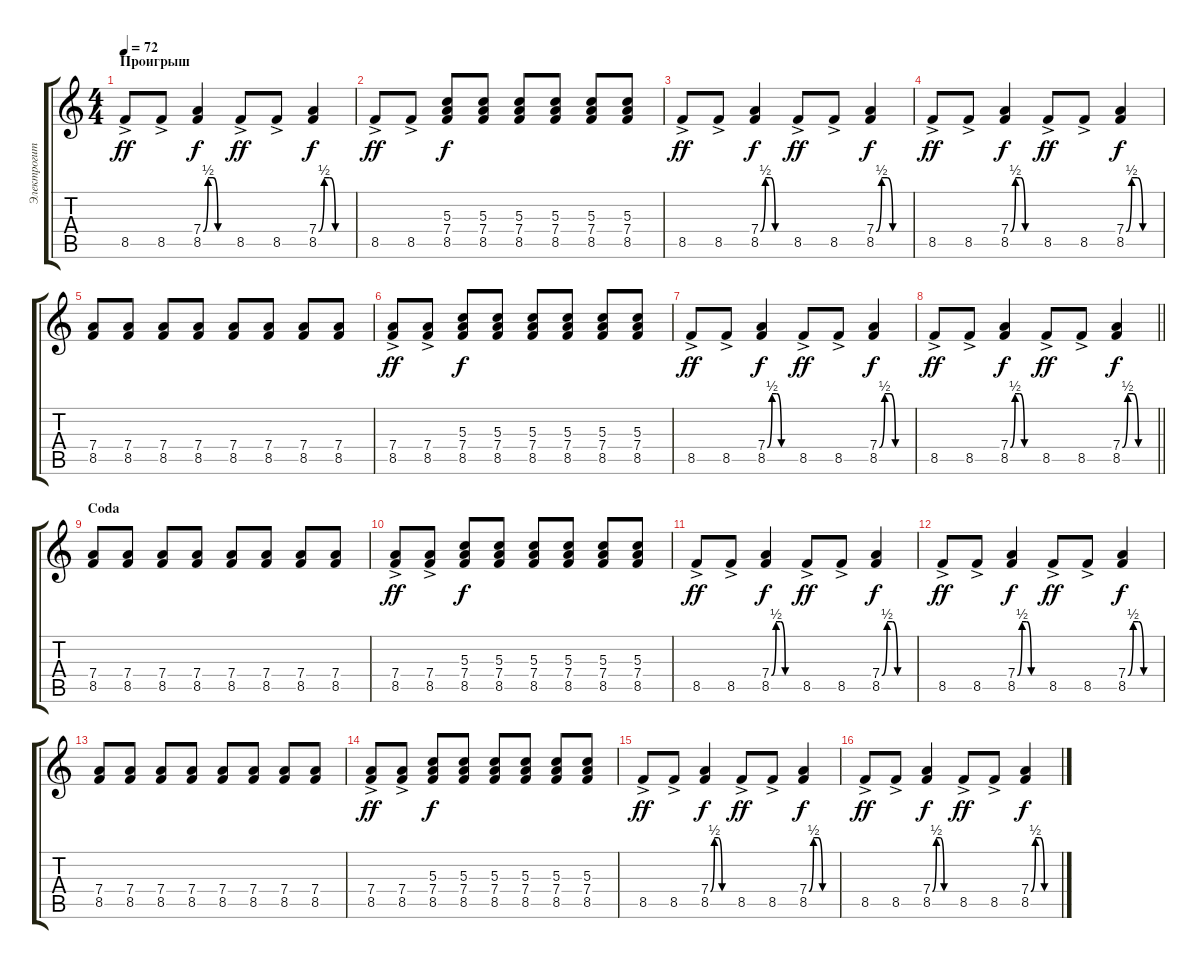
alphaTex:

\track ("Электрогитара" "Электрогит") {instrument overdrivenguitar}
\staff {score tabs}
\tuning (E4 B3 G3 D3 A2 E2) {hide}
\ts (4 4)
\section ("" "Проигрыш")
\tempo 72
\clef g2
\ks c
8.5{ac}.8{dy ff} 8.5{ac}.8 (7.4{be (custom 0 0 10 2 20 2 30 0 60 0)} 8.5).4{dy f} 8.5{ac}.8{dy ff} 8.5{ac}.8 (7.4{be (custom 0 0 10 2 20 2 30 0 60 0)} 8.5).4{dy f} |
8.5{ac}.8{dy ff} 8.5{ac}.8 (5.3 7.4 8.5).8{dy f} (5.3 7.4 8.5).8 (5.3 7.4 8.5).8 (5.3 7.4 8.5).8 (5.3 7.4 8.5).8 (5.3 7.4 8.5).8 |
8.5{ac}.8{dy ff} 8.5{ac}.8 (7.4{be (custom 0 0 10 2 20 2 30 0 60 0)} 8.5).4{dy f} 8.5{ac}.8{dy ff} 8.5{ac}.8 (7.4{be (custom 0 0 10 2 20 2 30 0 60 0)} 8.5).4{dy f} |
8.5{ac}.8{dy ff} 8.5{ac}.8 (7.4{be (custom 0 0 10 2 20 2 30 0 60 0)} 8.5).4{dy f} 8.5{ac}.8{dy ff} 8.5{ac}.8 (7.4{be (custom 0 0 10 2 20 2 30 0 60 0)} 8.5).4{dy f} |
(7.4 8.5).8 (7.4 8.5).8 (7.4 8.5).8 (7.4 8.5).8 (7.4 8.5).8 (7.4 8.5).8 (7.4 8.5).8 (7.4 8.5).8 |
(7.4 8.5{ac}).8{dy ff} (7.4 8.5{ac}).8 (5.3 7.4 8.5).8{dy f} (5.3 7.4 8.5).8 (5.3 7.4 8.5).8 (5.3 7.4 8.5).8 (5.3 7.4 8.5).8 (5.3 7.4 8.5).8 |
8.5{ac}.8{dy ff} 8.5{ac}.8 (7.4{be (custom 0 0 10 2 20 2 30 0 60 0)} 8.5).4{dy f} 8.5{ac}.8{dy ff} 8.5{ac}.8 (7.4{be (custom 0 0 10 2 20 2 30 0 60 0)} 8.5).4{dy f} |
\barLineRight lightlight
8.5{ac}.8{dy ff} 8.5{ac}.8 (7.4{be (custom 0 0 10 2 20 2 30 0 60 0)} 8.5).4{dy f} 8.5{ac}.8{dy ff} 8.5{ac}.8 (7.4{be (custom 0 0 10 2 20 2 30 0 60 0)} 8.5).4{dy f} |
\section ("" "Coda")
(7.4 8.5).8 (7.4 8.5).8 (7.4 8.5).8 (7.4 8.5).8 (7.4 8.5).8 (7.4 8.5).8 (7.4 8.5).8 (7.4 8.5).8 |
(7.4 8.5{ac}).8{dy ff} (7.4 8.5{ac}).8 (5.3 7.4 8.5).8{dy f} (5.3 7.4 8.5).8 (5.3 7.4 8.5).8 (5.3 7.4 8.5).8 (5.3 7.4 8.5).8 (5.3 7.4 8.5).8 |
8.5{ac}.8{dy ff} 8.5{ac}.8 (7.4{be (custom 0 0 10 2 20 2 30 0 60 0)} 8.5).4{dy f} 8.5{ac}.8{dy ff} 8.5{ac}.8 (7.4{be (custom 0 0 10 2 20 2 30 0 60 0)} 8.5).4{dy f} |
8.5{ac}.8{dy ff} 8.5{ac}.8 (7.4{be (custom 0 0 10 2 20 2 30 0 60 0)} 8.5).4{dy f} 8.5{ac}.8{dy ff} 8.5{ac}.8 (7.4{be (custom 0 0 10 2 20 2 30 0 60 0)} 8.5).4{dy f} |
(7.4 8.5).8 (7.4 8.5).8 (7.4 8.5).8 (7.4 8.5).8 (7.4 8.5).8 (7.4 8.5).8 (7.4 8.5).8 (7.4 8.5).8 |
(7.4 8.5{ac}).8{dy ff} (7.4 8.5{ac}).8 (5.3 7.4 8.5).8{dy f} (5.3 7.4 8.5).8 (5.3 7.4 8.5).8 (5.3 7.4 8.5).8 (5.3 7.4 8.5).8 (5.3 7.4 8.5).8 |
8.5{ac}.8{dy ff} 8.5{ac}.8 (7.4{be (custom 0 0 10 2 20 2 30 0 60 0)} 8.5).4{dy f} 8.5{ac}.8{dy ff} 8.5{ac}.8 (7.4{be (custom 0 0 10 2 20 2 30 0 60 0)} 8.5).4{dy f} |
8.5{ac}.8{dy ff} 8.5{ac}.8 (7.4{be (custom 0 0 10 2 20 2 30 0 60 0)} 8.5).4{dy f} 8.5{ac}.8{dy ff} 8.5{ac}.8 (7.4{be (custom 0 0 10 2 20 2 30 0 60 0)} 8.5).4{dy f}
